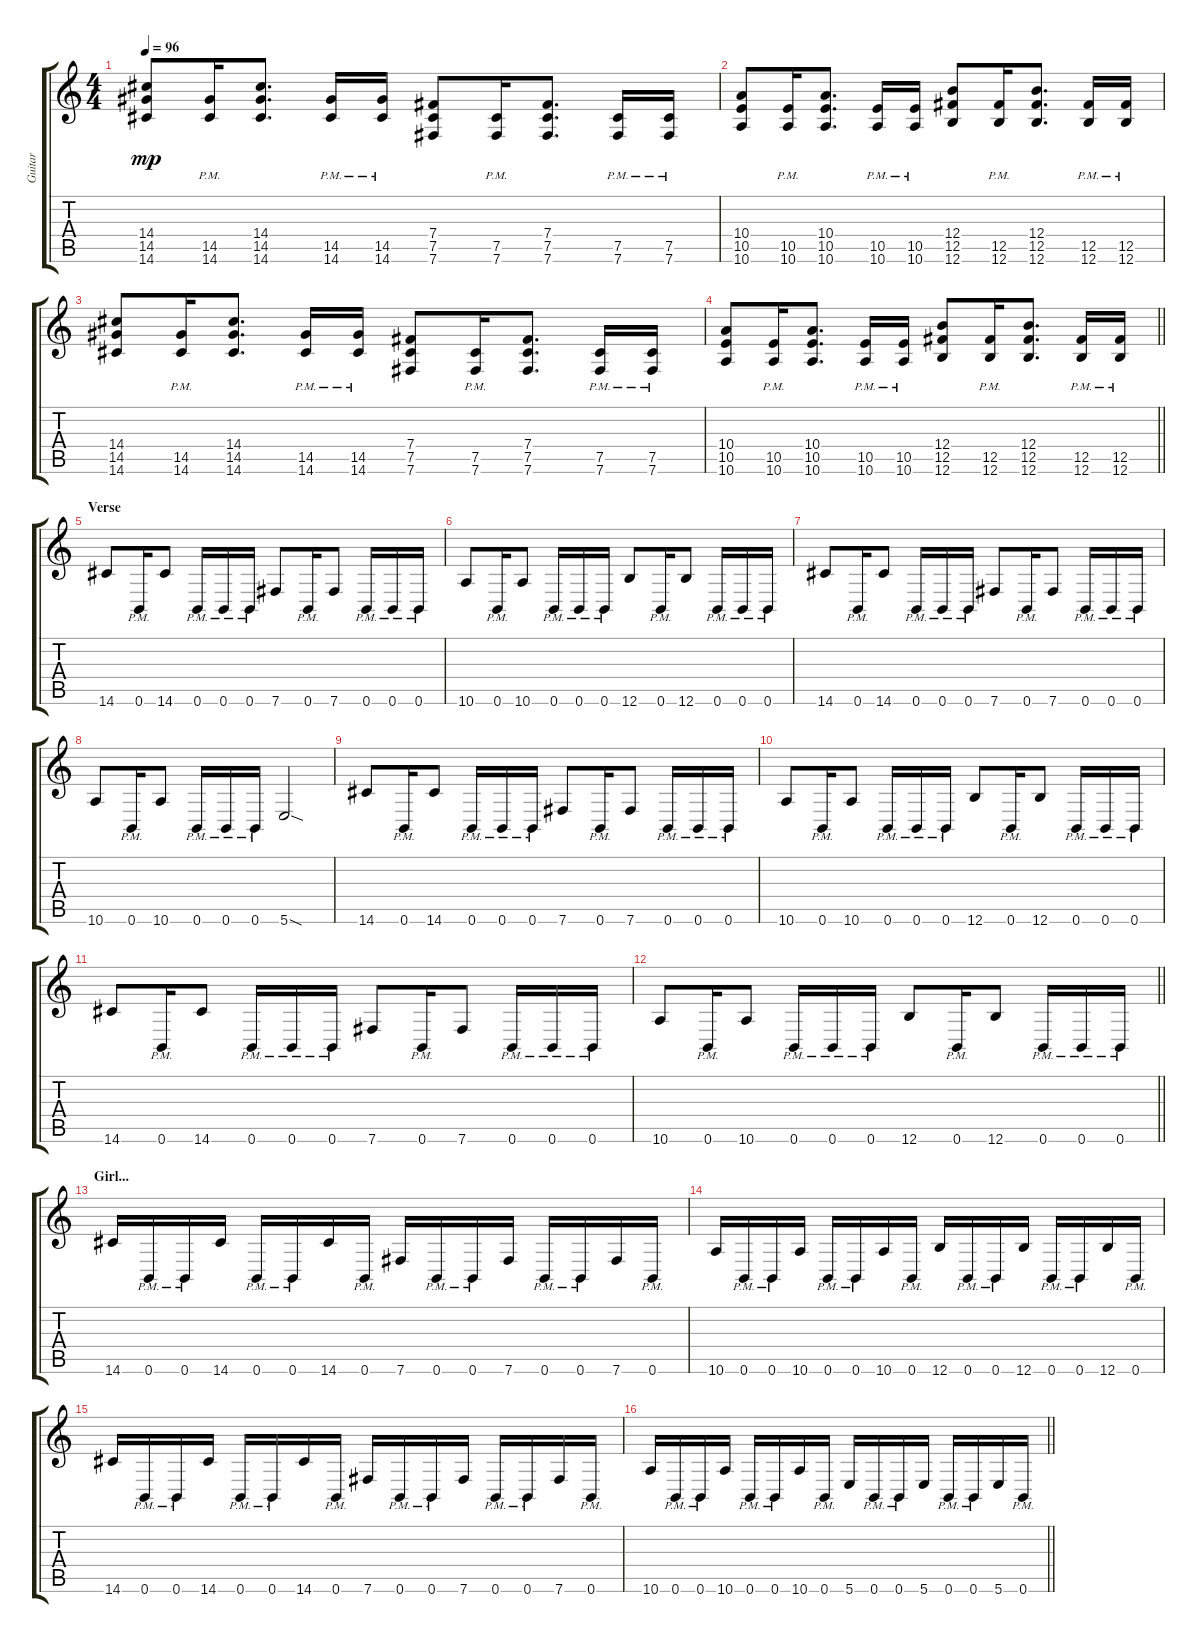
\track ("Guitar" "Guitar") {instrument distortionguitar}
\staff {score tabs}
\tuning (Db4 Ab3 E3 B2 Gb2 B1) {hide}
\ts (4 4)
\tempo 96
\clef g2
\ks c
(14.4 14.5 14.6).8{dy mp} (14.5{pm} 14.6{pm}).16 (14.4 14.5 14.6).8{d} (14.5{pm} 14.6{pm}).16 (14.5{pm} 14.6{pm}).16 (7.4 7.5 7.6).8 (7.5{pm} 7.6{pm}).16 (7.4 7.5 7.6).8{d} (7.5{pm} 7.6{pm}).16 (7.5{pm} 7.6{pm}).16 |
(10.4 10.5 10.6).8 (10.5{pm} 10.6{pm}).16 (10.4 10.5 10.6).8{d} (10.5{pm} 10.6).16 (10.5{pm} 10.6{pm}).16 (12.4 12.5 12.6).8 (12.5{pm} 12.6{pm}).16 (12.4 12.5 12.6).8{d} (12.5{pm} 12.6{pm}).16 (12.5{pm} 12.6{pm}).16 |
(14.4 14.5 14.6).8 (14.5{pm} 14.6{pm}).16 (14.4 14.5 14.6).8{d} (14.5{pm} 14.6{pm}).16 (14.5{pm} 14.6{pm}).16 (7.4 7.5 7.6).8 (7.5{pm} 7.6{pm}).16 (7.4 7.5 7.6).8{d} (7.5{pm} 7.6{pm}).16 (7.5{pm} 7.6{pm}).16 |
\barLineRight lightlight
(10.4 10.5 10.6).8 (10.5{pm} 10.6{pm}).16 (10.4 10.5 10.6).8{d} (10.5{pm} 10.6).16 (10.5{pm} 10.6{pm}).16 (12.4 12.5 12.6).8 (12.5{pm} 12.6{pm}).16 (12.4 12.5 12.6).8{d} (12.5{pm} 12.6{pm}).16 (12.5{pm} 12.6{pm}).16 |
\section ("" "Verse")
14.6.8 0.6{pm}.16 14.6.8 0.6{pm}.16 0.6{pm}.16 0.6{pm}.16 7.6.8 0.6{pm}.16 7.6.8 0.6{pm}.16 0.6{pm}.16 0.6{pm}.16 |
10.6.8 0.6{pm}.16 10.6.8 0.6{pm}.16 0.6{pm}.16 0.6{pm}.16 12.6.8 0.6{pm}.16 12.6.8 0.6{pm}.16 0.6{pm}.16 0.6{pm}.16 |
14.6.8 0.6{pm}.16 14.6.8 0.6{pm}.16 0.6{pm}.16 0.6{pm}.16 7.6.8 0.6{pm}.16 7.6.8 0.6{pm}.16 0.6{pm}.16 0.6{pm}.16 |
10.6.8 0.6{pm}.16 10.6.8 0.6{pm}.16 0.6{pm}.16 0.6{pm}.16 5.6{sod}.2 |
14.6.8 0.6{pm}.16 14.6.8 0.6{pm}.16 0.6{pm}.16 0.6{pm}.16 7.6.8 0.6{pm}.16 7.6.8 0.6{pm}.16 0.6{pm}.16 0.6{pm}.16 |
10.6.8 0.6{pm}.16 10.6.8 0.6{pm}.16 0.6{pm}.16 0.6{pm}.16 12.6.8 0.6{pm}.16 12.6.8 0.6{pm}.16 0.6{pm}.16 0.6{pm}.16 |
14.6.8 0.6{pm}.16 14.6.8 0.6{pm}.16 0.6{pm}.16 0.6{pm}.16 7.6.8 0.6{pm}.16 7.6.8 0.6{pm}.16 0.6{pm}.16 0.6{pm}.16 |
\barLineRight lightlight
10.6.8 0.6{pm}.16 10.6.8 0.6{pm}.16 0.6{pm}.16 0.6{pm}.16 12.6.8 0.6{pm}.16 12.6.8 0.6{pm}.16 0.6{pm}.16 0.6{pm}.16 |
\section ("" "Girl...")
14.6.16 0.6{pm}.16 0.6{pm}.16 14.6.16 0.6{pm}.16 0.6{pm}.16 14.6.16 0.6{pm}.16 7.6.16 0.6{pm}.16 0.6{pm}.16 7.6.16 0.6{pm}.16 0.6{pm}.16 7.6.16 0.6{pm}.16 |
10.6.16 0.6{pm}.16 0.6{pm}.16 10.6.16 0.6{pm}.16 0.6{pm}.16 10.6.16 0.6{pm}.16 12.6.16 0.6{pm}.16 0.6{pm}.16 12.6.16 0.6{pm}.16 0.6{pm}.16 12.6.16 0.6{pm}.16 |
14.6.16 0.6{pm}.16 0.6{pm}.16 14.6.16 0.6{pm}.16 0.6{pm}.16 14.6.16 0.6{pm}.16 7.6.16 0.6{pm}.16 0.6{pm}.16 7.6.16 0.6{pm}.16 0.6{pm}.16 7.6.16 0.6{pm}.16 |
\barLineRight lightlight
10.6.16 0.6{pm}.16 0.6{pm}.16 10.6.16 0.6{pm}.16 0.6{pm}.16 10.6.16 0.6{pm}.16 5.6.16 0.6{pm}.16 0.6{pm}.16 5.6.16 0.6{pm}.16 0.6{pm}.16 5.6.16 0.6{pm}.16
